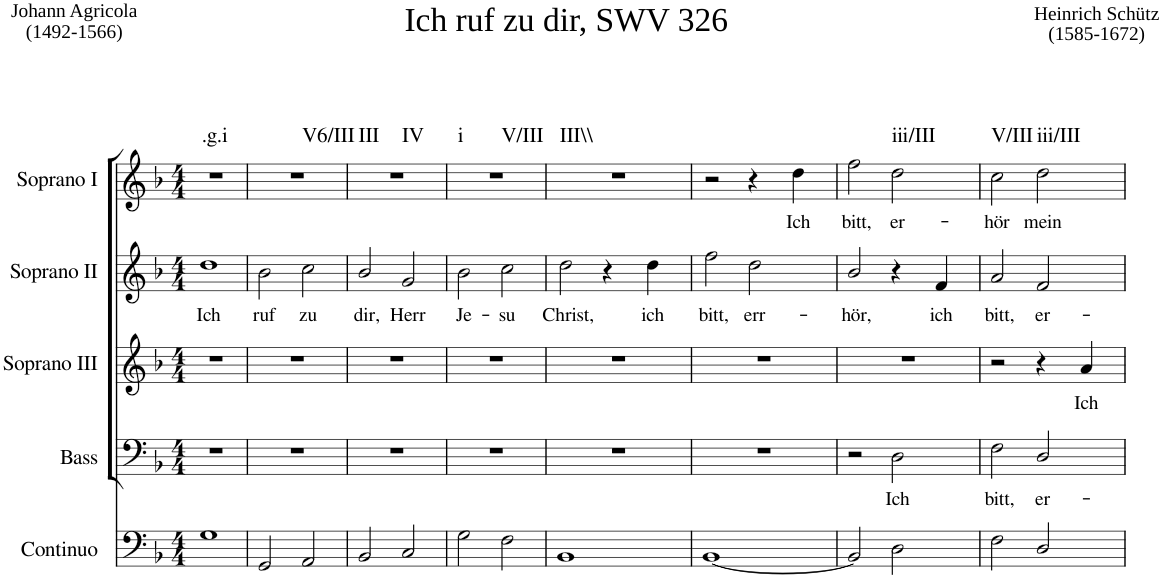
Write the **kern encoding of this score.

**kern	**kern	**text	**kern	**text	**kern	**text	**kern	**text	**harte
*part5	*part4	*part4	*part3	*part3	*part2	*part2	*part1	*part1	*part1
*staff5	*staff4	*staff4	*staff3	*staff3	*staff2	*staff2	*staff1	*staff1	*
*I"Continuo	*I"Bass	*	*I"Soprano III	*	*I"Soprano II	*	*I"Soprano I	*	*
*	*I'B	*	*I'S III	*	*I'S II	*	*I'S I	*	*
*clefF4	*clefF4	*	*clefG2	*	*clefG2	*	*clefG2	*	*
*k[b-]	*k[b-]	*	*k[b-]	*	*k[b-]	*	*k[b-]	*	*
*M4/4	*M4/4	*	*M4/4	*	*M4/4	*	*M4/4	*	*
=1	=1	=1	=1	=1	=1	=1	=1	=1	=1
!	!	!	!	!	!	!	!LO:TX:a:t=Ich ruf zu dir, SWV 326	!	!
!	!	!	!	!	!	!	!LO:TX:a:t=Heinrich Schütz	!	!
!	!	!	!	!	!	!	!LO:TX:a:t=(1585-1672)	!	!
!	!	!	!	!	!	!	!LO:TX:a:t=Johann Agricola	!	!
!	!	!	!	!	!	!	!LO:TX:a:t=(1492-1566)	!	!
!	!	!	!	!	!	!LO:LY:b	!	!	!LO:H:kt=.g.i
1G	1r	.	1r	.	1dd	Ich	1r	.	N
=2	=2	=2	=2	=2	=2	=2	=2	=2	=2
!	!	!	!	!	!	!LO:LY:b	!	!	!LO:H:kt=V6/III
2GG/	1r	.	1r	.	2b-\	ruf	1r	.	N
!	!	!	!	!	!	!LO:LY:b	!	!	!
2AA/	.	.	.	.	2cc\	zu	.	.	.
=3	=3	=3	=3	=3	=3	=3	=3	=3	=3
!	!	!	!	!	!	!LO:LY:b	!	!	!LO:H:n=1:kt=III
!	!	!	!	!	!	!	!	!	!LO:H:n=2:kt=IV
2BB-/	1r	.	1r	.	2b-/	dir,	1r	.	N N
!	!	!	!	!	!	!LO:LY:b	!	!	!
2C/	.	.	.	.	2g/	Herr	.	.	.
=4	=4	=4	=4	=4	=4	=4	=4	=4	=4
!	!	!	!	!	!	!LO:LY:b	!	!	!LO:H:n=1:kt=i
!	!	!	!	!	!	!	!	!	!LO:H:n=2:kt=V/III
2G\	1r	.	1r	.	2b-\	Je-	1r	.	N N
!	!	!	!	!	!	!LO:LY:b	!	!	!
2F\	.	.	.	.	2cc\	su	.	.	.
=5	=5	=5	=5	=5	=5	=5	=5	=5	=5
!	!	!	!	!	!	!LO:LY:b	!	!	!LO:H:kt=III\\
1BB-	1r	.	1r	.	2dd\	Christ,	1r	.	N
.	.	.	.	.	4r	.	.	.	.
!	!	!	!	!	!	!LO:LY:b	!	!	!
.	.	.	.	.	4dd\	ich	.	.	.
=6	=6	=6	=6	=6	=6	=6	=6	=6	=6
!	!	!	!	!	!	!LO:LY:b	!	!	!
[1BB-	1r	.	1r	.	2ff\	bitt,	2r	.	.
!	!	!	!	!	!	!LO:LY:b	!	!	!
.	.	.	.	.	2dd\	err-	4r	.	.
!	!	!	!	!	!	!	!	!LO:LY:b	!
.	.	.	.	.	.	.	4dd\	Ich	.
=7	=7	=7	=7	=7	=7	=7	=7	=7	=7
!	!	!	!	!	!	!LO:LY:b	!	!LO:LY:b	!
2BB-/]	2r	.	1r	.	2b-/	hör,	2ff\	bitt,	.
!	!	!LO:LY:b	!	!	!	!	!	!LO:LY:b	!LO:H:kt=iii/III
2D\	2D\	Ich	.	.	4r	.	2dd\	er-	N
!	!	!	!	!	!	!LO:LY:b	!	!	!
.	.	.	.	.	4f/	ich	.	.	.
=8	=8	=8	=8	=8	=8	=8	=8	=8	=8
!	!	!LO:LY:b	!	!	!	!LO:LY:b	!	!LO:LY:b	!LO:H:kt=V/III
2F\	2F\	bitt,	2r	.	2a/	bitt,	2cc\	hör	N
!	!	!LO:LY:b	!	!	!	!LO:LY:b	!	!LO:LY:b	!LO:H:kt=iii/III
2D/	2D/	er-	4r	.	2f/	er-	2dd\	mein	N
!	!	!	!	!LO:LY:b	!	!	!	!	!
.	.	.	4a/	Ich	.	.	.	.	.
=	=	=	=	=	=	=	=	=	=
*-	*-	*-	*-	*-	*-	*-	*-	*-	*-
